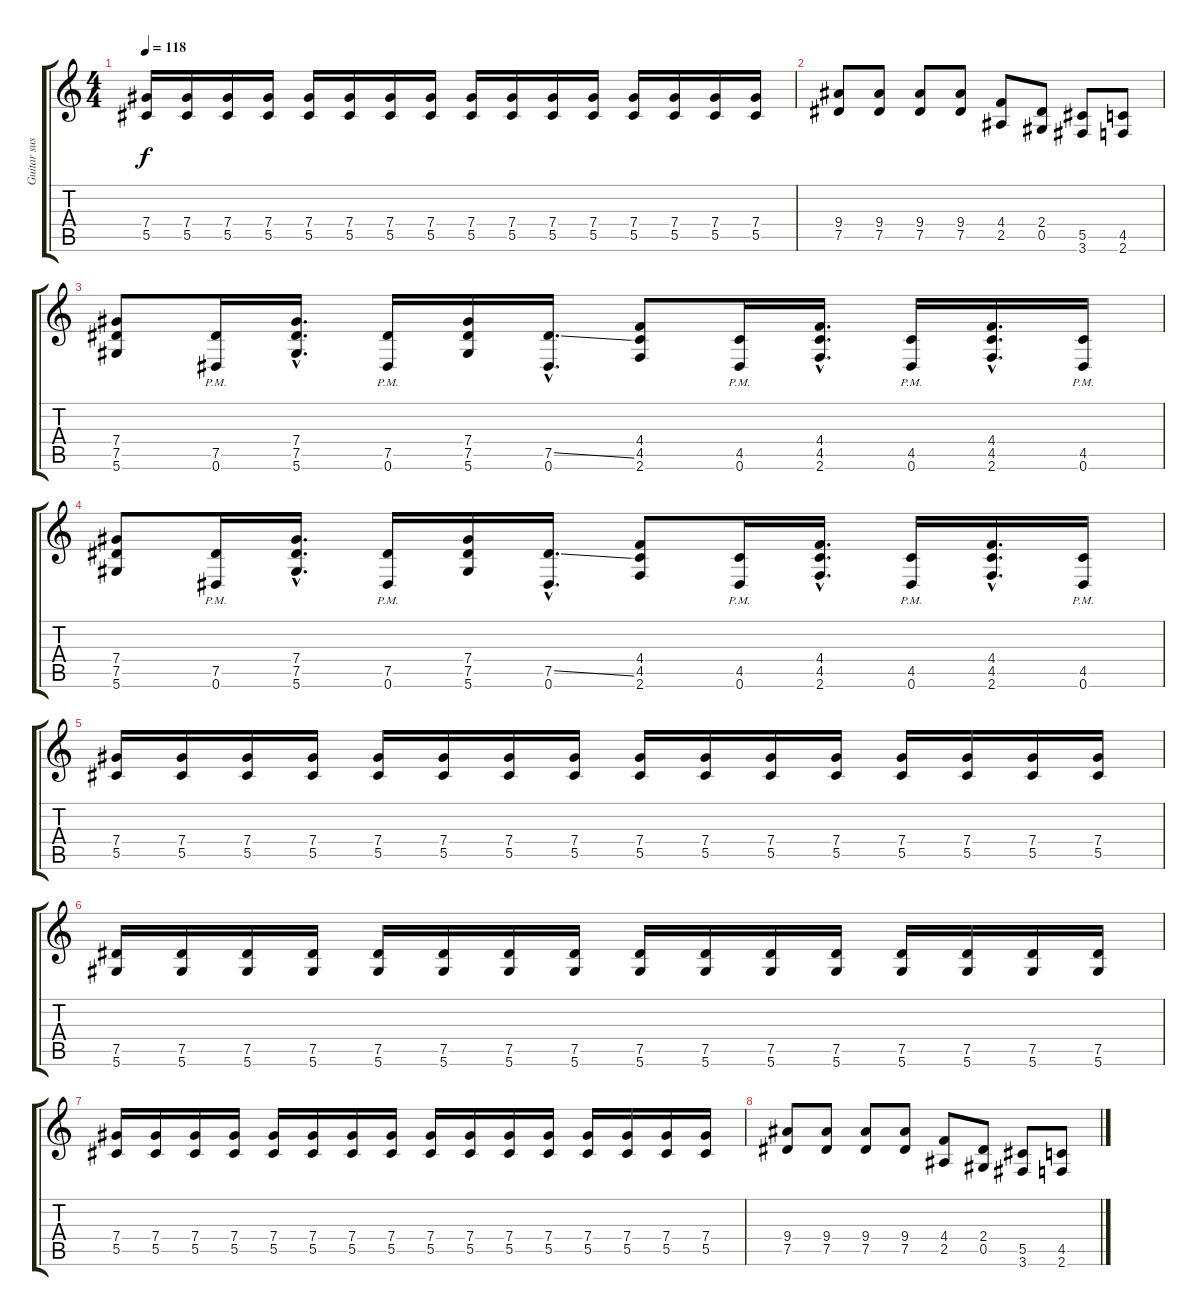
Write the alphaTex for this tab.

\track ("Guitar sustain" "Guitar sus") {instrument overdrivenguitar}
\staff {score tabs}
\tuning (Eb4 Bb3 Gb3 Db3 Ab2 Eb2) {hide}
\ts (4 4)
\tempo 118
\clef g2
\ks c
(7.4 5.5).16{dy f} (7.4 5.5).16 (7.4 5.5).16 (7.4 5.5).16 (7.4 5.5).16 (7.4 5.5).16 (7.4 5.5).16 (7.4 5.5).16 (7.4 5.5).16 (7.4 5.5).16 (7.4 5.5).16 (7.4 5.5).16 (7.4 5.5).16 (7.4 5.5).16 (7.4 5.5).16 (7.4 5.5).16 |
(9.4 7.5).8 (9.4 7.5).8 (9.4 7.5).8 (9.4 7.5).8 (4.4 2.5).8 (2.4 0.5).8 (5.5 3.6).8 (4.5 2.6).8 |
(7.4 7.5 5.6).8 (7.5{pm} 0.6{pm}).16 (7.4{hac} 7.5{hac} 5.6{hac}).16{d} (7.5{pm} 0.6{pm}).16 (7.4 7.5 5.6).16 (7.5{ss hac} 0.6{hac}).16{d} (4.4 4.5 2.6).8 (4.5{pm} 0.6{pm}).16 (4.4{hac} 4.5{hac} 2.6{hac}).16{d} (4.5{pm} 0.6{pm}).16 (4.4{hac} 4.5{hac} 2.6{hac}).16{d} (4.5{pm} 0.6{pm}).16 |
(7.4 7.5 5.6).8 (7.5{pm} 0.6{pm}).16 (7.4{hac} 7.5{hac} 5.6{hac}).16{d} (7.5{pm} 0.6{pm}).16 (7.4 7.5 5.6).16 (7.5{ss hac} 0.6{hac}).16{d} (4.4 4.5 2.6).8 (4.5{pm} 0.6{pm}).16 (4.4{hac} 4.5{hac} 2.6{hac}).16{d} (4.5{pm} 0.6{pm}).16 (4.4{hac} 4.5{hac} 2.6{hac}).16{d} (4.5{pm} 0.6{pm}).16 |
(7.4 5.5).16 (7.4 5.5).16 (7.4 5.5).16 (7.4 5.5).16 (7.4 5.5).16 (7.4 5.5).16 (7.4 5.5).16 (7.4 5.5).16 (7.4 5.5).16 (7.4 5.5).16 (7.4 5.5).16 (7.4 5.5).16 (7.4 5.5).16 (7.4 5.5).16 (7.4 5.5).16 (7.4 5.5).16 |
(7.5 5.6).16 (7.5 5.6).16 (7.5 5.6).16 (7.5 5.6).16 (7.5 5.6).16 (7.5 5.6).16 (7.5 5.6).16 (7.5 5.6).16 (7.5 5.6).16 (7.5 5.6).16 (7.5 5.6).16 (7.5 5.6).16 (7.5 5.6).16 (7.5 5.6).16 (7.5 5.6).16 (7.5 5.6).16 |
(7.4 5.5).16 (7.4 5.5).16 (7.4 5.5).16 (7.4 5.5).16 (7.4 5.5).16 (7.4 5.5).16 (7.4 5.5).16 (7.4 5.5).16 (7.4 5.5).16 (7.4 5.5).16 (7.4 5.5).16 (7.4 5.5).16 (7.4 5.5).16 (7.4 5.5).16 (7.4 5.5).16 (7.4 5.5).16 |
(9.4 7.5).8 (9.4 7.5).8 (9.4 7.5).8 (9.4 7.5).8 (4.4 2.5).8 (2.4 0.5).8 (5.5 3.6).8 (4.5 2.6).8
